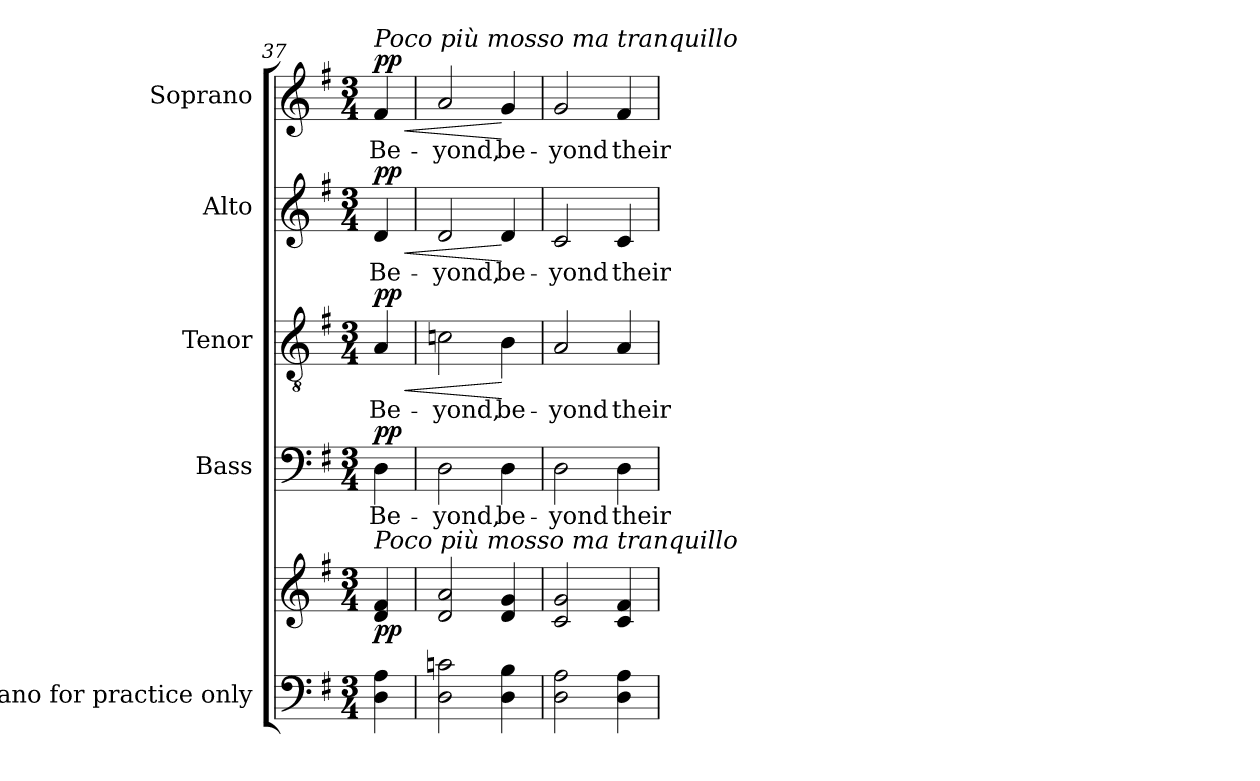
**kern	**kern	**dynam	**kern	**text	**dynam	**kern	**text	**dynam	**kern	**text	**dynam	**kern	**text	**dynam
*part5	*part5	*part5	*part4	*part4	*part4	*part3	*part3	*part3	*part2	*part2	*part2	*part1	*part1	*part1
*staff6	*staff5	*staff5/6	*staff4	*staff4	*staff4	*staff3	*staff3	*staff3	*staff2	*staff2	*staff2	*staff1	*staff1	*staff1
*I"Piano for practice only	*	*	*I"Bass	*	*	*I"Tenor	*	*	*I"Alto	*	*	*I"Soprano	*	*
*I'Pno	*	*	*	*	*	*	*	*	*	*	*	*	*	*
*clefF4	*clefG2	*	*clefF4	*	*	*clefGv2	*	*	*clefG2	*	*	*clefG2	*	*
*k[f#]	*k[f#]	*	*k[f#]	*	*	*k[f#]	*	*	*k[f#]	*	*	*k[f#]	*	*
*M3/4	*M3/4	*	*M3/4	*	*	*M3/4	*	*	*M3/4	*	*	*M3/4	*	*
*MM80	*MM80	*	*MM80	*	*	*MM80	*	*	*MM80	*	*	*MM80	*	*
=37X2	=37X2	=37X2	=37X2	=37X2	=37X2	=37X2	=37X2	=37X2	=37X2	=37X2	=37X2	=37X2	=37X2	=37X2
!	!	!	!	!	!	!	!	!	!	!	!	!LO:TX:a:i:t=Poco più mosso ma tranquillo	!	!
!	!LO:TX:a:i:t=Poco più mosso ma tranquillo	!	!	!	!	!	!	!	!	!	!	!	!	!
!	!	!LO:DY:b	!	!LO:LY:b	!LO:DY:a	!	!LO:LY:b	!LO:HP:b	!	!LO:LY:b	!LO:HP:b	!	!LO:LY:b	!LO:HP:b
!	!	!	!	!	!	!	!	!LO:DY:n=1:a	!	!	!LO:DY:n=1:a	!	!	!LO:DY:n=1:a
4D\ 4A\	4d/ 4f#/	pp	4D\	Be-	pp	4A/	Be-	< pp	4d/	Be-	< pp	4f#/	Be-	< pp
=38	=38	=38	=38	=38	=38	=38	=38	=38	=38	=38	=38	=38	=38	=38
!	!	!	!	!LO:LY:b	!	!	!LO:LY:b	!	!	!LO:LY:b	!	!	!LO:LY:b	!
2D\ 2cn\	2d/ 2a/	.	2D\	-yond,	.	2cn\	-yond,	.	2d/	-yond,	.	2a/	-yond,	.
!	!	!	!	!LO:LY:b	!	!	!LO:LY:b	!	!	!LO:LY:b	!	!	!LO:LY:b	!
4D\ 4B\	4d/ 4g/	.	4D\	be-	.	4B\	be-	[	4d/	be-	[	4g/	be-	[
=39	=39	=39	=39	=39	=39	=39	=39	=39	=39	=39	=39	=39	=39	=39
!	!	!	!	!LO:LY:b	!	!	!LO:LY:b	!	!	!LO:LY:b	!	!	!LO:LY:b	!
2D\ 2A\	2c/ 2g/	.	2D\	-yond	.	2A/	-yond	.	2c/	-yond	.	2g/	-yond	.
!	!	!	!	!LO:LY:b	!	!	!LO:LY:b	!	!	!LO:LY:b	!	!	!LO:LY:b	!
4D\ 4A\	4c/ 4f#/	.	4D\	their	.	4A/	their	.	4c/	their	.	4f#/	their	.
=	=	=	=	=	=	=	=	=	=	=	=	=	=	=
*-	*-	*-	*-	*-	*-	*-	*-	*-	*-	*-	*-	*-	*-	*-
